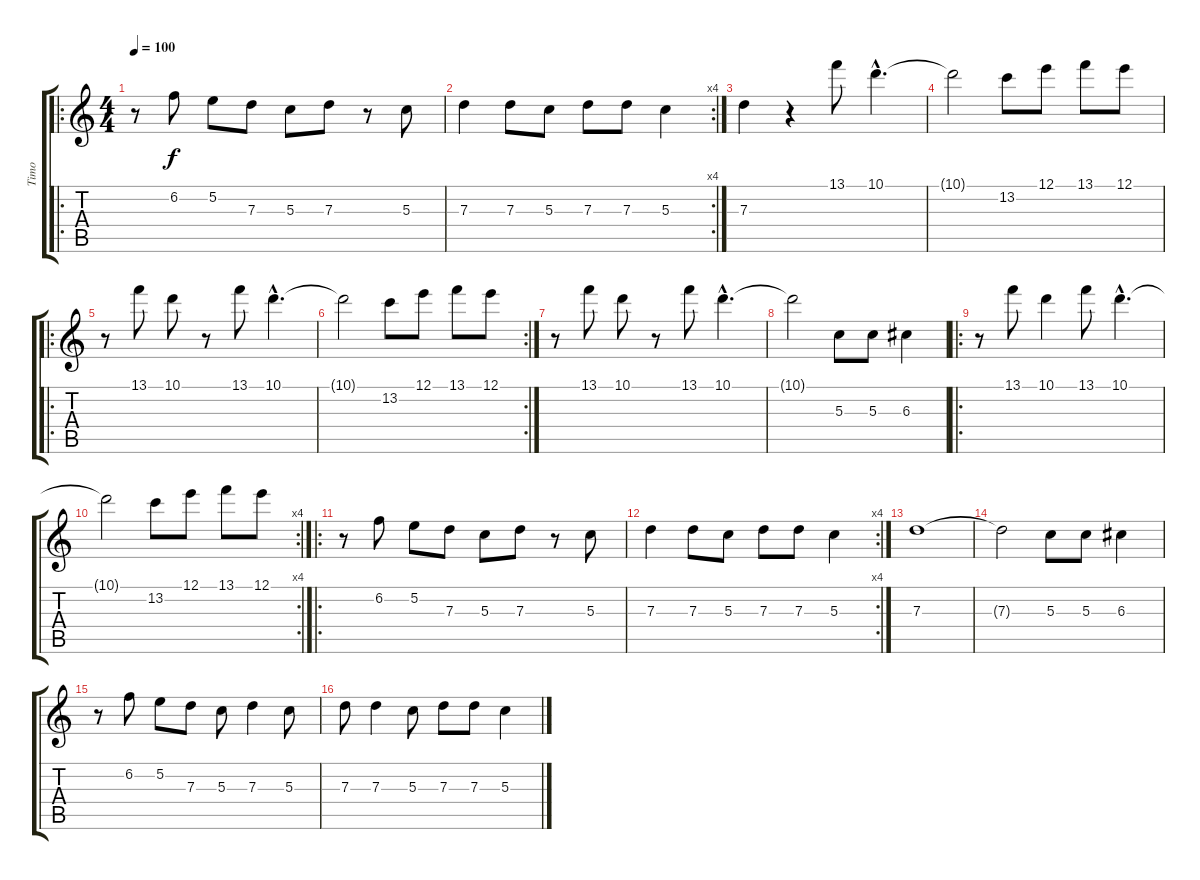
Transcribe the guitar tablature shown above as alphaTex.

\track ("Timo" "Timo") {instrument overdrivenguitar}
\staff {score tabs}
\tuning (E4 B3 G3 D3 A2 D2) {hide}
\ro
\ts (4 4)
\tempo 100
\clef g2
\ks c
r.8{dy f} 6.2.8 5.2.8 7.3.8 5.3.8 7.3.8 r.8 5.3.8 |
\rc 4
7.3.4 7.3.8 5.3.8 7.3.8 7.3.8 5.3.4 |
7.3.4 r.4 13.1.8 10.1{hac}.4{d} |
10.1{t}.2 13.2.8 12.1.8 13.1.8 12.1.8 |
\ro
r.8 13.1.8 10.1.8 r.8 13.1.8 10.1{hac}.4{d} |
\rc 2
10.1{t}.2 13.2.8 12.1.8 13.1.8 12.1.8 |
r.8 13.1.8 10.1.8 r.8 13.1.8 10.1{hac}.4{d} |
10.1{t}.2 5.3.8 5.3.8 6.3.4 |
\ro
r.8 13.1.8 10.1.4 13.1.8 10.1{hac}.4{d} |
\rc 4
10.1{t}.2 13.2.8 12.1.8 13.1.8 12.1.8 |
\ro
r.8 6.2.8 5.2.8 7.3.8 5.3.8 7.3.8 r.8 5.3.8 |
\rc 4
7.3.4 7.3.8 5.3.8 7.3.8 7.3.8 5.3.4 |
7.3.1 |
7.3{t}.2 5.3.8 5.3.8 6.3.4 |
r.8 6.2.8 5.2.8 7.3.8 5.3.8 7.3.4 5.3.8 |
7.3.8 7.3.4 5.3.8 7.3.8 7.3.8 5.3.4
